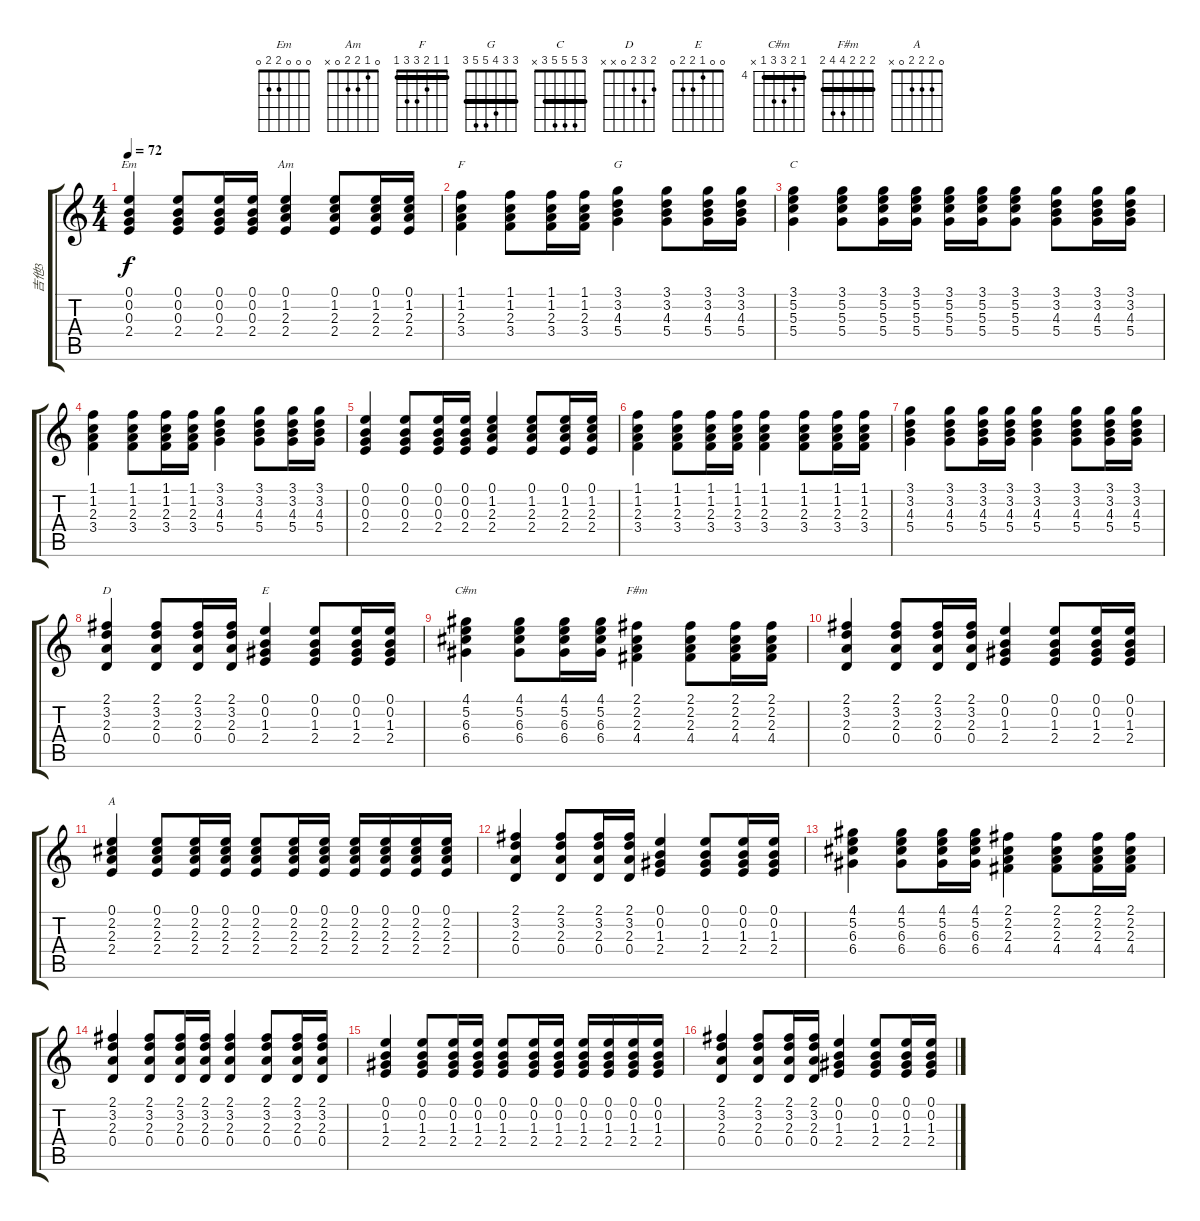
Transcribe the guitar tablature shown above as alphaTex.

\track ("吉他3" "吉他3") {instrument acousticguitarsteel}
\staff {score tabs}
\tuning (E4 B3 G3 D3 A2 E2) {hide}
\chord ("Em" 0 0 0 2 2 0)
\chord ("Am" 0 1 2 2 0 x)
\chord ("F" 1 1 2 3 3 1) {barre 1}
\chord ("G" 3 3 4 5 5 3) {barre 3}
\chord ("C" 3 5 5 5 3 x) {barre 3}
\chord ("D" 2 3 2 0 x x)
\chord ("E" 0 0 1 2 2 0)
\chord ("C#m" 4 5 6 6 4 x) {firstfret 4 barre 4}
\chord ("F#m" 2 2 2 4 4 2) {barre 2}
\chord ("A" 0 2 2 2 0 x)
\ts (4 4)
\tempo 72
\clef g2
\ks c
(0.1 0.2 0.3 2.4).4{ch "Em" dy f} (0.1 0.2 0.3 2.4).8 (0.1 0.2 0.3 2.4).16 (0.1 0.2 0.3 2.4).16 (0.1 1.2 2.3 2.4).4{ch "Am"} (0.1 1.2 2.3 2.4).8 (0.1 1.2 2.3 2.4).16 (0.1 1.2 2.3 2.4).16 |
(1.1 1.2 2.3 3.4).4{ch "F"} (1.1 1.2 2.3 3.4).8 (1.1 1.2 2.3 3.4).16 (1.1 1.2 2.3 3.4).16 (3.1 3.2 4.3 5.4).4{ch "G"} (3.1 3.2 4.3 5.4).8 (3.1 3.2 4.3 5.4).16 (3.1 3.2 4.3 5.4).16 |
(3.1 5.2 5.3 5.4).4{ch "C"} (3.1 5.2 5.3 5.4).8 (3.1 5.2 5.3 5.4).16 (3.1 5.2 5.3 5.4).16 (3.1 5.2 5.3 5.4).16 (3.1 5.2 5.3 5.4).16 (3.1 5.2 5.3 5.4).8 (3.1 3.2 4.3 5.4).8 (3.1 3.2 4.3 5.4).16 (3.1 3.2 4.3 5.4).16 |
(1.1 1.2 2.3 3.4).4 (1.1 1.2 2.3 3.4).8 (1.1 1.2 2.3 3.4).16 (1.1 1.2 2.3 3.4).16 (3.1 3.2 4.3 5.4).4 (3.1 3.2 4.3 5.4).8 (3.1 3.2 4.3 5.4).16 (3.1 3.2 4.3 5.4).16 |
(0.1 0.2 0.3 2.4).4 (0.1 0.2 0.3 2.4).8 (0.1 0.2 0.3 2.4).16 (0.1 0.2 0.3 2.4).16 (0.1 1.2 2.3 2.4).4 (0.1 1.2 2.3 2.4).8 (0.1 1.2 2.3 2.4).16 (0.1 1.2 2.3 2.4).16 |
(1.1 1.2 2.3 3.4).4 (1.1 1.2 2.3 3.4).8 (1.1 1.2 2.3 3.4).16 (1.1 1.2 2.3 3.4).16 (1.1 1.2 2.3 3.4).4 (1.1 1.2 2.3 3.4).8 (1.1 1.2 2.3 3.4).16 (1.1 1.2 2.3 3.4).16 |
(3.1 3.2 4.3 5.4).4 (3.1 3.2 4.3 5.4).8 (3.1 3.2 4.3 5.4).16 (3.1 3.2 4.3 5.4).16 (3.1 3.2 4.3 5.4).4 (3.1 3.2 4.3 5.4).8 (3.1 3.2 4.3 5.4).16 (3.1 3.2 4.3 5.4).16 |
(2.1 3.2 2.3 0.4).4{ch "D"} (2.1 3.2 2.3 0.4).8 (2.1 3.2 2.3 0.4).16 (2.1 3.2 2.3 0.4).16 (0.1 0.2 1.3 2.4).4{ch "E"} (0.1 0.2 1.3 2.4).8 (0.1 0.2 1.3 2.4).16 (0.1 0.2 1.3 2.4).16 |
(4.1 5.2 6.3 6.4).4{ch "C#m"} (4.1 5.2 6.3 6.4).8 (4.1 5.2 6.3 6.4).16 (4.1 5.2 6.3 6.4).16 (2.1 2.2 2.3 4.4).4{ch "F#m"} (2.1 2.2 2.3 4.4).8 (2.1 2.2 2.3 4.4).16 (2.1 2.2 2.3 4.4).16 |
(2.1 3.2 2.3 0.4).4 (2.1 3.2 2.3 0.4).8 (2.1 3.2 2.3 0.4).16 (2.1 3.2 2.3 0.4).16 (0.1 0.2 1.3 2.4).4 (0.1 0.2 1.3 2.4).8 (0.1 0.2 1.3 2.4).16 (0.1 0.2 1.3 2.4).16 |
(0.1 2.2 2.3 2.4).4{ch "A"} (0.1 2.2 2.3 2.4).8 (0.1 2.2 2.3 2.4).16 (0.1 2.2 2.3 2.4).16 (0.1 2.2 2.3 2.4).8 (0.1 2.2 2.3 2.4).16 (0.1 2.2 2.3 2.4).16 (0.1 2.2 2.3 2.4).16 (0.1 2.2 2.3 2.4).16 (0.1 2.2 2.3 2.4).16 (0.1 2.2 2.3 2.4).16 |
(2.1 3.2 2.3 0.4).4 (2.1 3.2 2.3 0.4).8 (2.1 3.2 2.3 0.4).16 (2.1 3.2 2.3 0.4).16 (0.1 0.2 1.3 2.4).4 (0.1 0.2 1.3 2.4).8 (0.1 0.2 1.3 2.4).16 (0.1 0.2 1.3 2.4).16 |
(4.1 5.2 6.3 6.4).4 (4.1 5.2 6.3 6.4).8 (4.1 5.2 6.3 6.4).16 (4.1 5.2 6.3 6.4).16 (2.1 2.2 2.3 4.4).4 (2.1 2.2 2.3 4.4).8 (2.1 2.2 2.3 4.4).16 (2.1 2.2 2.3 4.4).16 |
(2.1 3.2 2.3 0.4).4 (2.1 3.2 2.3 0.4).8 (2.1 3.2 2.3 0.4).16 (2.1 3.2 2.3 0.4).16 (2.1 3.2 2.3 0.4).4 (2.1 3.2 2.3 0.4).8 (2.1 3.2 2.3 0.4).16 (2.1 3.2 2.3 0.4).16 |
(0.1 0.2 1.3 2.4).4{txt ""} (0.1 0.2 1.3 2.4).8 (0.1 0.2 1.3 2.4).16 (0.1 0.2 1.3 2.4).16 (0.1 0.2 1.3 2.4).8 (0.1 0.2 1.3 2.4).16 (0.1 0.2 1.3 2.4).16 (0.1 0.2 1.3 2.4).16 (0.1 0.2 1.3 2.4).16 (0.1 0.2 1.3 2.4).16 (0.1 0.2 1.3 2.4).16 |
(2.1 3.2 2.3 0.4).4 (2.1 3.2 2.3 0.4).8 (2.1 3.2 2.3 0.4).16 (2.1 3.2 2.3 0.4).16 (0.1 0.2 1.3 2.4).4 (0.1 0.2 1.3 2.4).8 (0.1 0.2 1.3 2.4).16 (0.1 0.2 1.3 2.4).16
